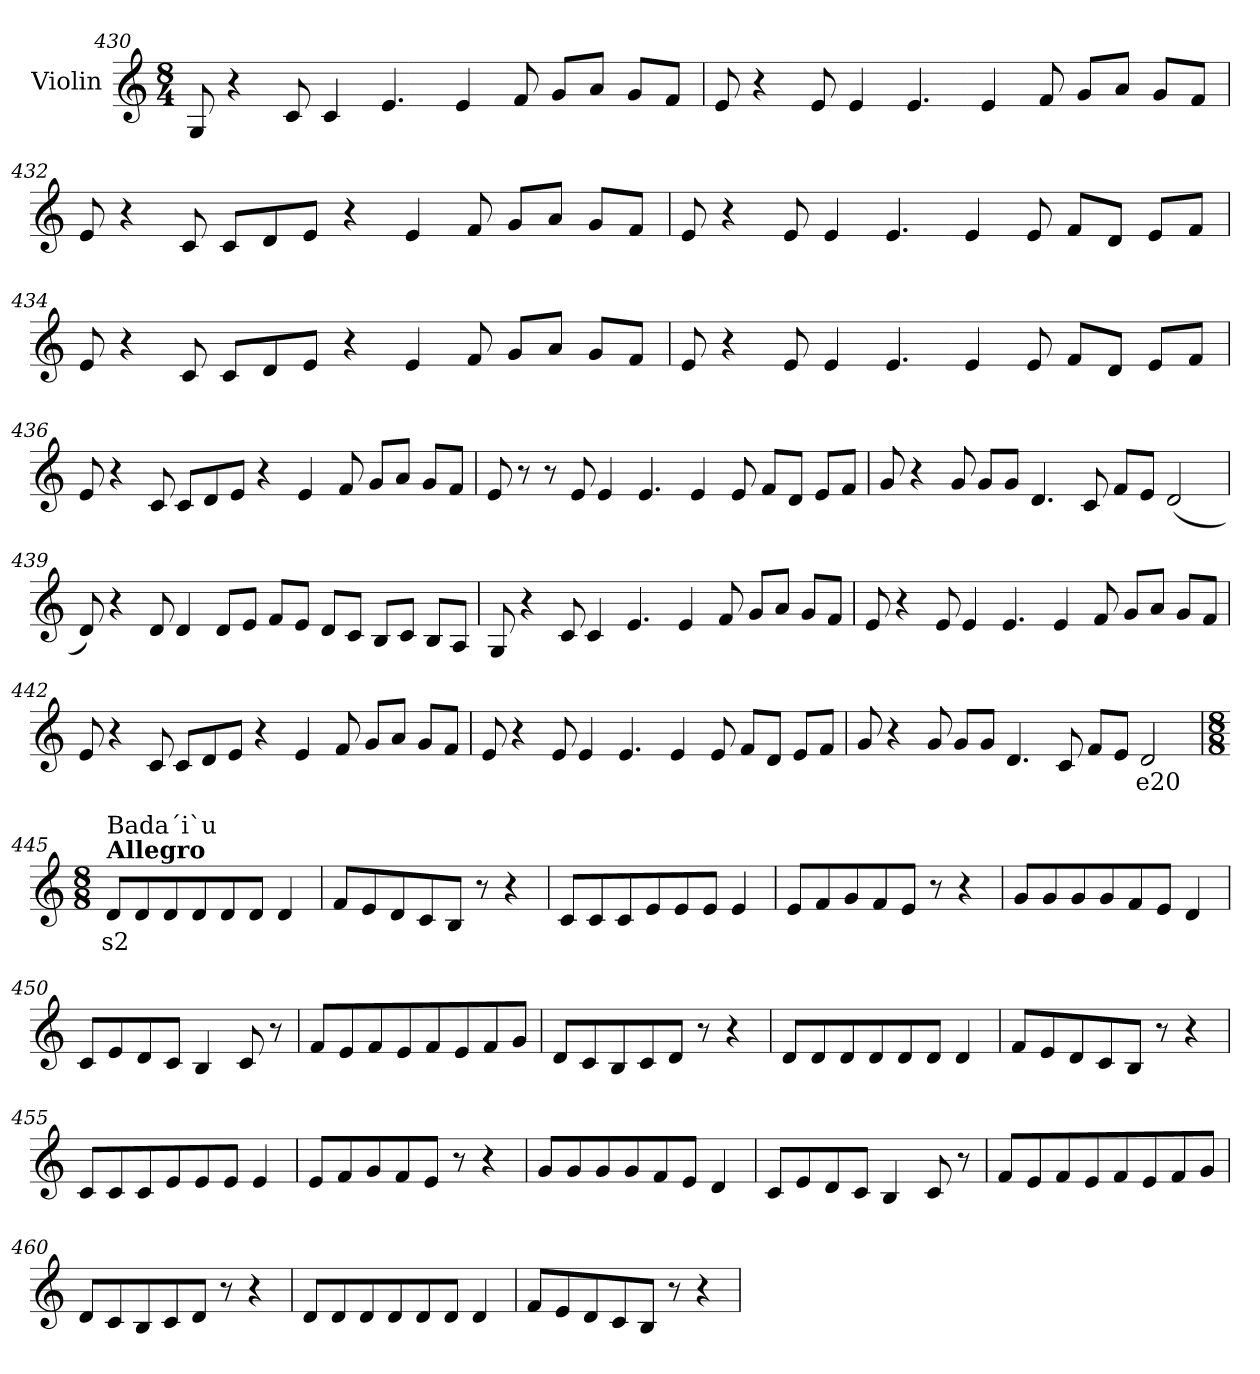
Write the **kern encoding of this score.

**kern	**text
*part1	*part1
*staff1	*staff1
*I"Violin	*
*clefG2	*
*k[]	*
*M8/4	*
=430	=430
8G/	.
4r	.
8c/	.
4c/	.
4.e/	.
4e/	.
8f/	.
8g/L	.
8a/J	.
8g/L	.
8f/J	.
!!LO:LB:g=z
=431	=431
8e/	.
4r	.
8e/	.
4e/	.
4.e/	.
4e/	.
8f/	.
8g/L	.
8a/J	.
8g/L	.
8f/J	.
=432	=432
8e/	.
4r	.
8c/	.
8c/L	.
8d/	.
8e/J	.
4r	.
4e/	.
8f/	.
8g/L	.
8a/J	.
8g/L	.
8f/J	.
!!LO:LB:g=z
=433	=433
8e/	.
4r	.
8e/	.
4e/	.
4.e/	.
4e/	.
8e/	.
8f/L	.
8d/J	.
8e/L	.
8f/J	.
=434	=434
8e/	.
4r	.
8c/	.
8c/L	.
8d/	.
8e/J	.
4r	.
4e/	.
8f/	.
8g/L	.
8a/J	.
8g/L	.
8f/J	.
!!LO:LB:g=z
=435	=435
8e/	.
4r	.
8e/	.
4e/	.
4.e/	.
4e/	.
8e/	.
8f/L	.
8d/J	.
8e/L	.
8f/J	.
=436	=436
8e/	.
4r	.
8c/	.
8c/L	.
8d/	.
8e/J	.
4r	.
4e/	.
8f/	.
8g/L	.
8a/J	.
8g/L	.
8f/J	.
!!LO:LB:g=z
=437	=437
8e/	.
8r	.
8r	.
8e/	.
4e/	.
4.e/	.
4e/	.
8e/	.
8f/L	.
8d/J	.
8e/L	.
8f/J	.
=438	=438
8g/	.
4r	.
8g/	.
8g/L	.
8g/J	.
4.d/	.
8c/	.
8f/L	.
8e/J	.
(<2d/	.
!!LO:LB:g=z
=439	=439
8d/)	.
4r	.
8d/	.
4d/	.
8d/L	.
8e/J	.
8f/L	.
8e/J	.
8d/L	.
8c/J	.
8B/L	.
8c/J	.
8B/L	.
8A/J	.
=440	=440
8G/	.
4r	.
8c/	.
4c/	.
4.e/	.
4e/	.
8f/	.
8g/L	.
8a/J	.
8g/L	.
8f/J	.
!!LO:LB:g=z
=441	=441
8e/	.
4r	.
8e/	.
4e/	.
4.e/	.
4e/	.
8f/	.
8g/L	.
8a/J	.
8g/L	.
8f/J	.
=442	=442
8e/	.
4r	.
8c/	.
8c/L	.
8d/	.
8e/J	.
4r	.
4e/	.
8f/	.
8g/L	.
8a/J	.
8g/L	.
8f/J	.
!!LO:PB:g=z
=443	=443
8e/	.
4r	.
8e/	.
4e/	.
4.e/	.
4e/	.
8e/	.
8f/L	.
8d/J	.
8e/L	.
8f/J	.
=444	=444
8g/	.
4r	.
8g/	.
8g/L	.
8g/J	.
4.d/	.
8c/	.
8f/L	.
8e/J	.
!	!LO:LY:b
2d/	e20
=445	=445
*M8/8	*
*MM45	*
!LO:TX:a:B:t=Allegro	!
!LO:TX:a:t=Bada´i`u	!
!	!LO:LY:b
8d/L	s2
8d/	.
8d/	.
8d/	.
8d/	.
8d/J	.
4d/	.
!!LO:LB:g=z
=446	=446
8f/L	.
8e/	.
8d/	.
8c/	.
8B/J	.
8r	.
4r	.
=447	=447
8c/L	.
8c/	.
8c/	.
8e/	.
8e/	.
8e/J	.
4e/	.
=448	=448
8e/L	.
8f/	.
8g/	.
8f/	.
8e/J	.
8r	.
4r	.
=449	=449
8g/L	.
8g/	.
8g/	.
8g/	.
8f/	.
8e/J	.
4d/	.
!!LO:LB:g=z
=450	=450
8c/L	.
8e/	.
8d/	.
8c/J	.
4B/	.
8c/	.
8r	.
=451	=451
8f/L	.
8e/	.
8f/	.
8e/	.
8f/	.
8e/	.
8f/	.
8g/J	.
=452	=452
8d/L	.
8c/	.
8B/	.
8c/	.
8d/J	.
8r	.
4r	.
=453	=453
8d/L	.
8d/	.
8d/	.
8d/	.
8d/	.
8d/J	.
4d/	.
!!LO:LB:g=z
=454	=454
8f/L	.
8e/	.
8d/	.
8c/	.
8B/J	.
8r	.
4r	.
=455	=455
8c/L	.
8c/	.
8c/	.
8e/	.
8e/	.
8e/J	.
4e/	.
=456	=456
8e/L	.
8f/	.
8g/	.
8f/	.
8e/J	.
8r	.
4r	.
=457	=457
8g/L	.
8g/	.
8g/	.
8g/	.
8f/	.
8e/J	.
4d/	.
!!LO:LB:g=z
=458	=458
8c/L	.
8e/	.
8d/	.
8c/J	.
4B/	.
8c/	.
8r	.
=459	=459
8f/L	.
8e/	.
8f/	.
8e/	.
8f/	.
8e/	.
8f/	.
8g/J	.
=460	=460
8d/L	.
8c/	.
8B/	.
8c/	.
8d/J	.
8r	.
4r	.
=461	=461
8d/L	.
8d/	.
8d/	.
8d/	.
8d/	.
8d/J	.
4d/	.
!!LO:LB:g=z
=462	=462
8f/L	.
8e/	.
8d/	.
8c/	.
8B/J	.
8r	.
4r	.
=	=
*-	*-
